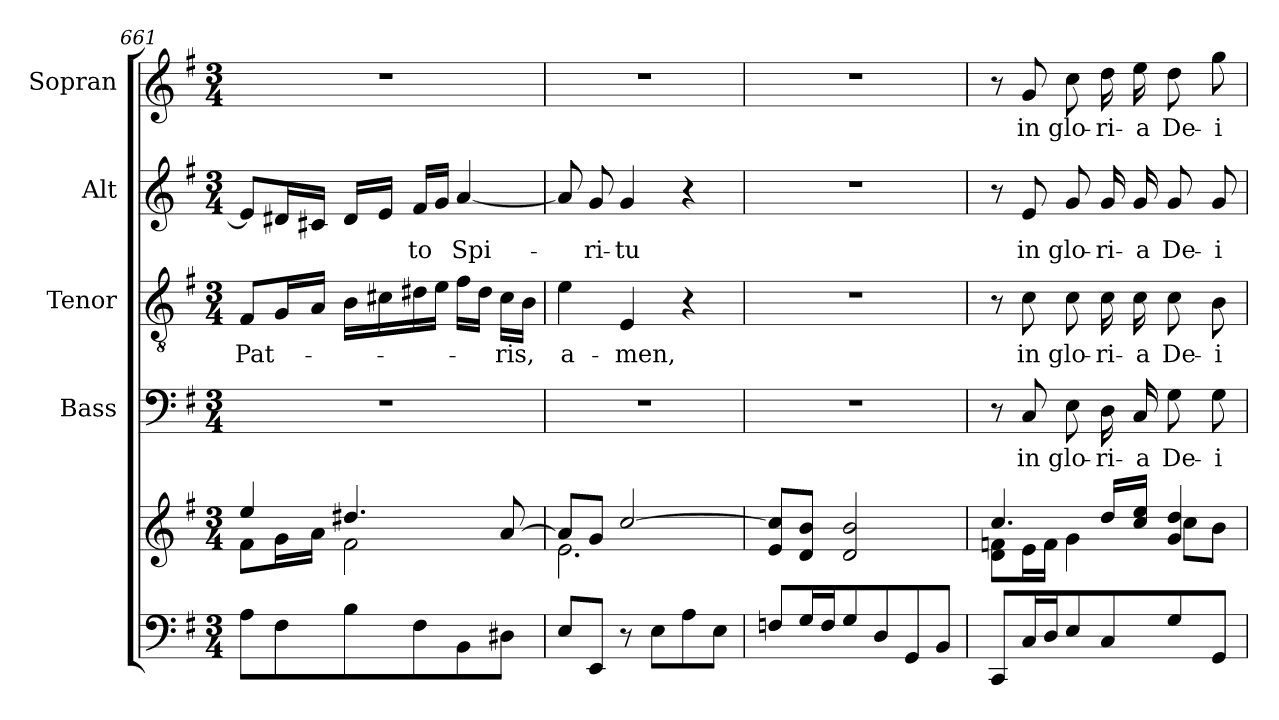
**kern	**kern	**kern	**text	**kern	**text	**kern	**text	**kern	**text
*part5	*part5	*part4	*part4	*part3	*part3	*part2	*part2	*part1	*part1
*staff6	*staff5	*staff4	*staff4	*staff3	*staff3	*staff2	*staff2	*staff1	*staff1
*	*	*I"Bass	*	*I"Tenor	*	*I"Alt	*	*I"Sopran	*
*	*	*I'B.	*	*I'T.	*	*I'A.	*	*I'S.	*
!!LO:LB:g=z
*clefF4	*clefG2	*clefF4	*	*clefGv2	*	*clefG2	*	*clefG2	*
*k[f#]	*k[f#]	*k[f#]	*	*k[f#]	*	*k[f#]	*	*k[f#]	*
*G:	*G:	*G:	*	*G:	*	*G:	*	*G:	*
*M3/4	*M3/4	*M3/4	*	*M3/4	*	*M3/4	*	*M3/4	*
=661	=661	=661	=661	=661	=661	=661	=661	=661	=661
*	*^	*	*	*	*	*	*	*	*
!	!	!	!	!	!	!LO:LY:b	!	!	!	!
8A\L	4ee/	8f#\L	2.r	.	8F#/L	Pat-	8e/L]	.	2.r	.
8F#\	.	16g\L	.	.	16G/L	.	16d#X/L	.	.	.
.	.	16a\JJ	.	.	16A/JJ	.	16c#X/JJ	.	.	.
8B\	4.dd#X/	2f#\	.	.	16B\LL	.	16d#/LL	.	.	.
.	.	.	.	.	16c#X\	.	16e/JJ	.	.	.
!	!	!	!	!	!	!	!	!LO:LY:b	!	!
8F#\	.	.	.	.	16d#X\	.	16f#/LL	-to	.	.
.	.	.	.	.	16e\JJ	.	16g/JJ	.	.	.
!	!	!	!	!	!	!	!	!LO:LY:b	!	!
8BB\	.	.	.	.	16f#\LL	.	[4a/	Spi-	.	.
.	.	.	.	.	16d#\JJ	.	.	.	.	.
!	!	!	!	!	!	!LO:LY:b	!	!	!	!
8D#X\J	[>8a/	.	.	.	16c#\LL	-ris,	.	.	.	.
.	.	.	.	.	16B\JJ	.	.	.	.	.
=662	=662	=662	=662	=662	=662	=662	=662	=662	=662	=662
!	!	!	!	!	!	!LO:LY:b	!	!	!	!
8E/L	8a/L]	2.e\	2.r	.	4e\	a-	8a/]	.	2.r	.
!	!	!	!	!	!	!	!	!LO:LY:b	!	!
8EE/J	8g/J	.	.	.	.	.	8g/	-ri-	.	.
!	!	!	!	!	!	!LO:LY:b	!	!LO:LY:b	!	!
8r	[>2cc/	.	.	.	4E/	-men,	4g/	-tu	.	.
8E\L	.	.	.	.	.	.	.	.	.	.
8A\	.	.	.	.	4r	.	4r	.	.	.
8E\J	.	.	.	.	.	.	.	.	.	.
*	*v	*v	*	*	*	*	*	*	*	*
=663	=663	=663	=663	=663	=663	=663	=663	=663	=663
8Fn/L	8e/ 8cc/]L	2.r	.	2.r	.	2.r	.	2.r	.
16G/L	8d/ 8b/J	.	.	.	.	.	.	.	.
16F/J	.	.	.	.	.	.	.	.	.
8G/	2d/ 2b/	.	.	.	.	.	.	.	.
8D/	.	.	.	.	.	.	.	.	.
8GG/	.	.	.	.	.	.	.	.	.
8BB/J	.	.	.	.	.	.	.	.	.
=664	=664	=664	=664	=664	=664	=664	=664	=664	=664
*	*^	*	*	*	*	*	*	*	*
8CC/L	4.cc/	8d\ 8fn\L	8r	.	8r	.	8r	.	8r	.
!	!	!	!	!LO:LY:b	!	!LO:LY:b	!	!LO:LY:b	!	!LO:LY:b
16C/L	.	16e\L	8C/	in	8c\	in	8e/	in	8g/	in
16D/J	.	16f\JJ	.	.	.	.	.	.	.	.
!	!	!	!	!LO:LY:b	!	!LO:LY:b	!	!LO:LY:b	!	!LO:LY:b
8E/	.	4g\	8E\	glo-	8c\	glo-	8g/	glo-	8cc\	glo-
!	!	!	!	!LO:LY:b	!	!LO:LY:b	!	!LO:LY:b	!	!LO:LY:b
8C/	16dd/LL	.	16D\	-ri-	16c\	-ri-	16g/	-ri-	16dd\	-ri-
!	!	!	!	!LO:LY:b	!	!LO:LY:b	!	!LO:LY:b	!	!LO:LY:b
.	16cc/ 16ee/JJ	.	16C/	-a	16c\	-a	16g/	-a	16ee\	-a
!	!	!	!	!LO:LY:b	!	!LO:LY:b	!	!LO:LY:b	!	!LO:LY:b
8G/	4g/ 4dd/	8cc\L	8G\	De-	8c\	De-	8g/	De-	8dd\	De-
!	!	!	!	!LO:LY:b	!	!LO:LY:b	!	!LO:LY:b	!	!LO:LY:b
8GG/J	.	8b\J	8G\	-i	8B\	-i	8g/	-i	8gg\	-i
*	*v	*v	*	*	*	*	*	*	*	*
=	=	=	=	=	=	=	=	=	=
*-	*-	*-	*-	*-	*-	*-	*-	*-	*-
